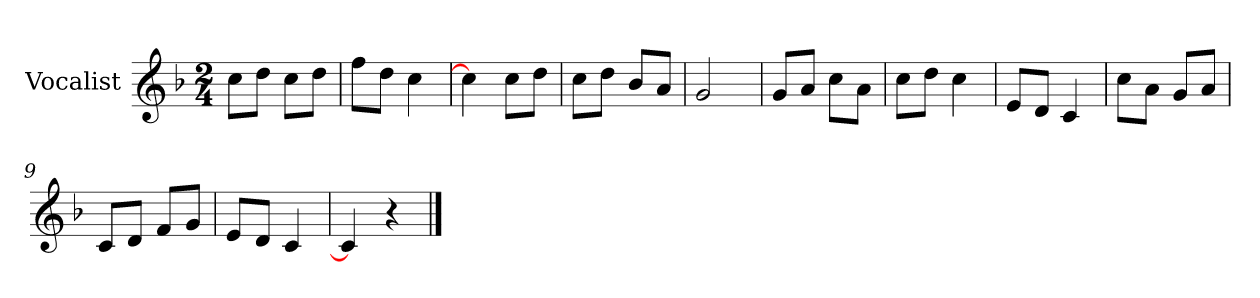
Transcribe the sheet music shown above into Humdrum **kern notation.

**kern
*part1
*staff1
*I"Vocalist
*k[b-]
*F:
*M2/4
=
8ccL
8ddJ
8ccL
8ddJ
=1
8ffL
8ddJ
4cc
=2
4cc]
8ccL
8ddJ
=3
8ccL
8ddJ
8b-L
8aJ
=4
2g
=5
8gL
8aJ
8ccL
8aJ
=6
8ccL
8ddJ
4cc
=7
8eL
8dJ
4c
=8
8ccL
8aJ
8gL
8aJ
=9
8cL
8dJ
8fL
8gJ
=10
8eL
8dJ
4c
=11
4c]
4r
==
*-
